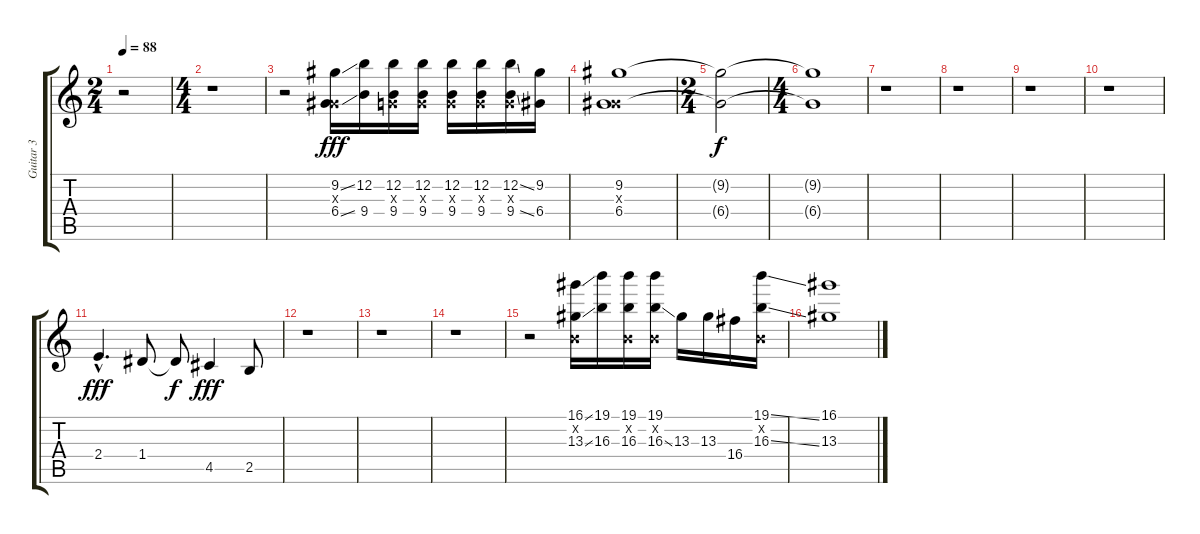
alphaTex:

\track ("Guitar 3" "Guitar 3") {instrument distortionguitar}
\staff {score tabs}
\tuning (E4 B3 G3 D3 A2 E2) {hide}
\ts (2 4)
\tempo 88
\clef g2
\ks c
r.2{dy fff instrument distortionguitar} |
\ts (4 4)
r.1 |
r.2 (9.2{ss} 0.3{x} 6.4{ss}).16 (12.2 9.4).16 (12.2 0.3{x} 9.4).16 (12.2 0.3{x} 9.4).16 (12.2 0.3{x} 9.4).16 (12.2 0.3{x} 9.4).16 (12.2{ss} 0.3{x} 9.4{ss}).16 (9.2 6.4).16 |
(9.2 0.3{x} 6.4).1 |
\ts (2 4)
(9.2{t} 6.4{t}).2{dy f} |
\ts (4 4)
(9.2{t} 6.4{t}).1 |
r.1 |
r.1 |
r.1 |
r.1 |
2.4{hac}.4{d dy fff} 1.4.8 1.4{t}.8{dy f} 4.5.4{dy fff} 2.5.8 |
r.1 |
r.1 |
r.1 |
r.2 (16.1{ss} 0.2{x} 13.3{ss}).16 (19.1 16.3).16 (19.1 0.2{x} 16.3).16 (19.1 0.2{x} 16.3{ss}).16 13.3.16 13.3.16 16.4.16 (19.1{ss} 0.2{x} 16.3{ss}).16 |
(16.1 13.3).1
